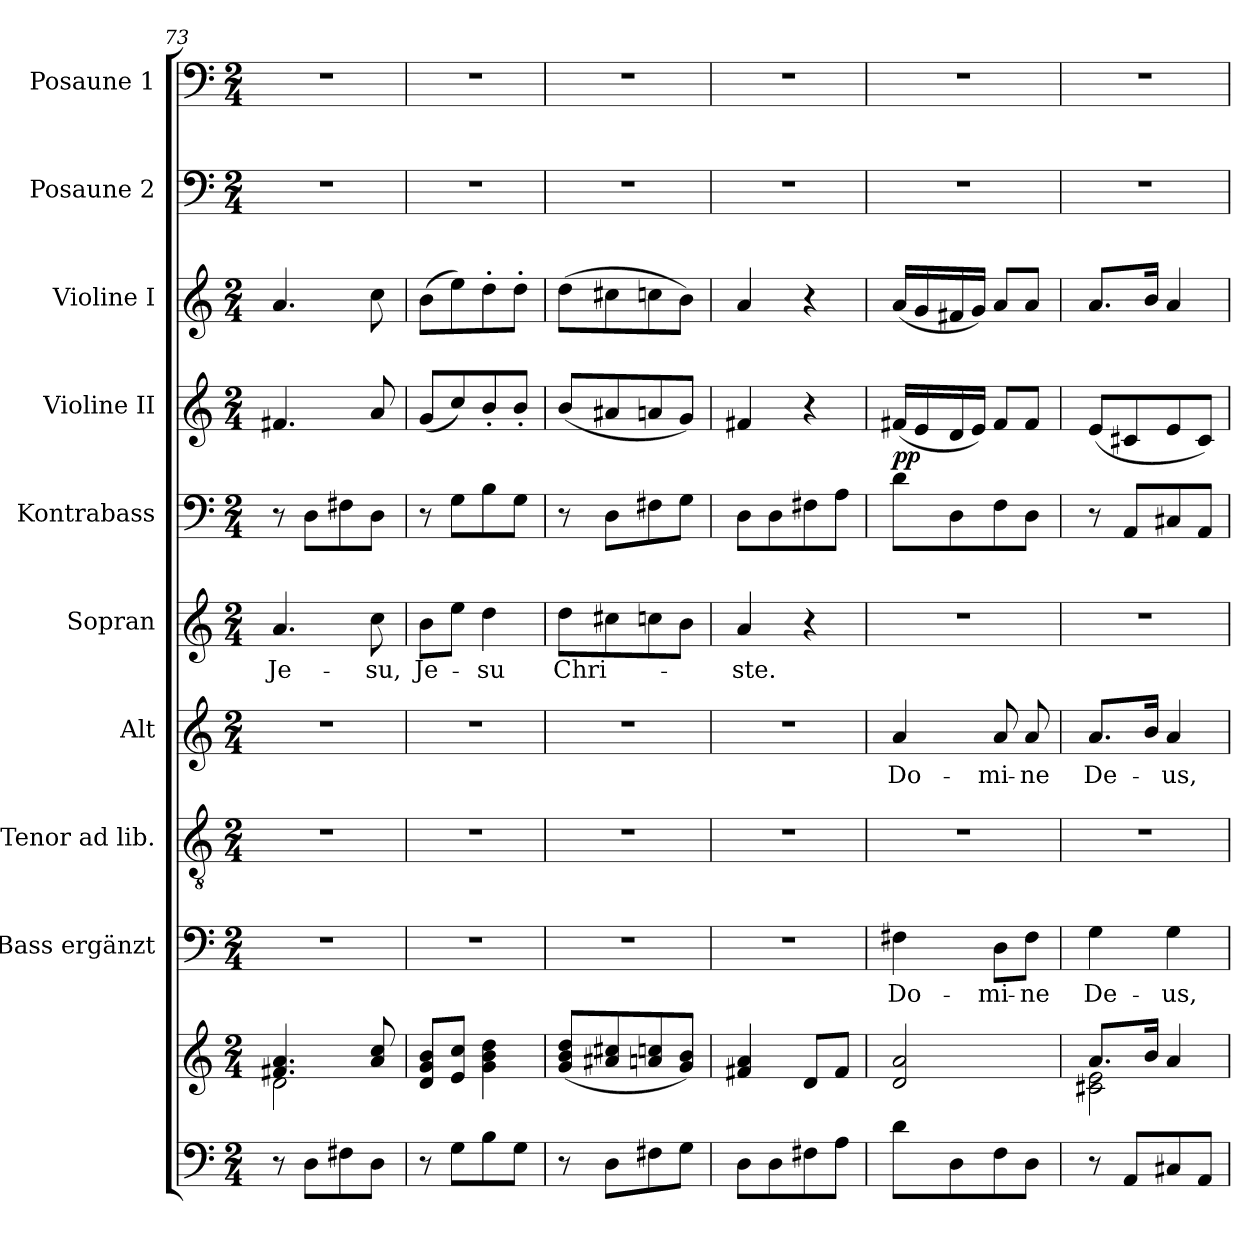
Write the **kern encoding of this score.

**kern	**kern	**kern	**text	**kern	**kern	**text	**kern	**text	**kern	**kern	**dynam	**kern	**kern	**kern
*part10	*part10	*part9	*part9	*part8	*part7	*part7	*part6	*part6	*part5	*part4	*part4	*part3	*part2	*part1
*staff11	*staff10	*staff9	*staff9	*staff8	*staff7	*staff7	*staff6	*staff6	*staff5	*staff4	*staff4	*staff3	*staff2	*staff1
*	*	*I"Bass ergänzt	*	*I"Tenor ad lib.	*I"Alt	*	*I"Sopran	*	*I"Kontrabass	*I"Violine II	*	*I"Violine I	*I"Posaune 2	*I"Posaune 1
*	*	*I'B.	*	*I'T.	*I'A.	*	*I'S.	*	*I'Kb.	*I'Vl. II	*	*I'Vl. I	*I'Pos. 2	*I'Pos. 1
*clefF4	*clefG2	*clefF4	*	*clefGv2	*clefG2	*	*clefG2	*	*clefF4	*clefG2	*	*clefG2	*clefF4	*clefF4
*	*	*	*	*	*	*	*	*	*ITrd7c12	*	*	*	*	*
*k[]	*k[]	*k[]	*	*k[]	*k[]	*	*k[]	*	*k[]	*k[]	*	*k[]	*k[]	*k[]
*C:	*C:	*C:	*	*C:	*C:	*	*C:	*	*C:	*C:	*	*C:	*C:	*C:
*M2/4	*M2/4	*M2/4	*	*M2/4	*M2/4	*	*M2/4	*	*M2/4	*M2/4	*	*M2/4	*M2/4	*M2/4
=73	=73	=73	=73	=73	=73	=73	=73	=73	=73	=73	=73	=73	=73	=73
*	*^	*	*	*	*	*	*	*	*	*	*	*	*	*
!	!	!	!	!	!	!	!	!	!LO:LY:b	!	!	!	!	!	!
8r	4.f#X/ 4.a/	2d\	2r	.	2r	2r	.	4.a/	Je-	8r	4.f#X/	.	4.a/	2r	2r
8D\L	.	.	.	.	.	.	.	.	.	8DD\L	.	.	.	.	.
8F#X\	.	.	.	.	.	.	.	.	.	8FF#X\	.	.	.	.	.
!	!	!	!	!	!	!	!	!	!LO:LY:b	!	!	!	!	!	!
8D\J	8a/ 8cc/	.	.	.	.	.	.	8cc\	-su,	8DD\J	8a/	.	8cc\	.	.
*	*v	*v	*	*	*	*	*	*	*	*	*	*	*	*	*
=74	=74	=74	=74	=74	=74	=74	=74	=74	=74	=74	=74	=74	=74	=74
!	!	!	!	!	!	!	!	!LO:LY:b	!	!	!	!	!	!
8r	8d/ 8g/ 8b/L	2r	.	2r	2r	.	8b\L	Je-	8r	(<8g/L	.	(>8b\L	2r	2r
8G\L	8e/ 8cc/J	.	.	.	.	.	8ee\J	.	8GG\L	8cc/)	.	8ee\)	.	.
!	!	!	!	!	!	!	!	!LO:LY:b	!	!	!	!	!	!
8B\	4g\ 4b\ 4dd\	.	.	.	.	.	4dd\	-su	8BB\	8b'</	.	8dd'>\	.	.
8G\J	.	.	.	.	.	.	.	.	8GG\J	8b'</J	.	8dd'>\J	.	.
=75	=75	=75	=75	=75	=75	=75	=75	=75	=75	=75	=75	=75	=75	=75
!	!	!	!	!	!	!	!	!LO:LY:b	!	!	!	!	!	!
8r	(<8g/ 8b/ 8dd/L	2r	.	2r	2r	.	8dd\L	Chri-	8r	(<8b/L	.	(>8dd\L	2r	2r
8D\L	8a#X/ 8cc#X/	.	.	.	.	.	8cc#X\	.	8DD\L	8a#X/	.	8cc#X\	.	.
8F#X\	8an/ 8ccn/	.	.	.	.	.	8ccn\	.	8FF#X\	8an/	.	8ccn\	.	.
8G\J	8g/ 8b/J)	.	.	.	.	.	8b\J	.	8GG\J	8g/J)	.	8b\J)	.	.
=76	=76	=76	=76	=76	=76	=76	=76	=76	=76	=76	=76	=76	=76	=76
!	!	!	!	!	!	!	!	!LO:LY:b	!	!	!	!	!	!
8D\L	4f#X/ 4a/	2r	.	2r	2r	.	4a/	-ste.	8DD\L	4f#X/	.	4a/	2r	2r
8D\	.	.	.	.	.	.	.	.	8DD\	.	.	.	.	.
8F#X\	8d/L	.	.	.	.	.	4r	.	8FF#X\	4r	.	4r	.	.
8A\J	8f#/J	.	.	.	.	.	.	.	8AA\J	.	.	.	.	.
!!LO:PB:g=z
=77	=77	=77	=77	=77	=77	=77	=77	=77	=77	=77	=77	=77	=77	=77
!	!	!	!LO:LY:b	!	!	!LO:LY:b	!	!	!	!	!LO:DY:b	!	!	!
8d\L	2d/ 2a/	4F#X\	Do-	2r	4a/	Do-	2r	.	8D\L	(<16f#X/LL	pp	(<16a/LL	2r	2r
.	.	.	.	.	.	.	.	.	.	16e/	.	16g/	.	.
8D\	.	.	.	.	.	.	.	.	8DD\	16d/	.	16f#X/	.	.
.	.	.	.	.	.	.	.	.	.	16e/JJ)	.	16g/JJ)	.	.
!	!	!	!LO:LY:b	!	!	!LO:LY:b	!	!	!	!	!	!	!	!
8F\	.	8D\L	-mi-	.	8a/	-mi-	.	.	8FF\	8f#/L	.	8a/L	.	.
!	!	!	!LO:LY:b	!	!	!LO:LY:b	!	!	!	!	!	!	!	!
8D\J	.	8F#\J	-ne	.	8a/	-ne	.	.	8DD\J	8f#/J	.	8a/J	.	.
=78	=78	=78	=78	=78	=78	=78	=78	=78	=78	=78	=78	=78	=78	=78
*	*^	*	*	*	*	*	*	*	*	*	*	*	*	*
!	!	!	!	!LO:LY:b	!	!	!LO:LY:b	!	!	!	!	!	!	!	!
8r	8.a/L	2c#X\ 2e\	4G\	De-	2r	8.a/L	De-	2r	.	8r	(<8e/L	.	8.a/L	2r	2r
8AA/L	.	.	.	.	.	.	.	.	.	8AAA/L	8c#X/	.	.	.	.
.	16b/Jk	.	.	.	.	16b/Jk	.	.	.	.	.	.	16b/Jk	.	.
!	!	!	!	!LO:LY:b	!	!	!LO:LY:b	!	!	!	!	!	!	!	!
8C#X/	4a/	.	4G\	-us,	.	4a/	-us,	.	.	8CC#X/	8e/	.	4a/	.	.
8AA/J	.	.	.	.	.	.	.	.	.	8AAA/J	8c#/J)	.	.	.	.
*	*v	*v	*	*	*	*	*	*	*	*	*	*	*	*	*
=	=	=	=	=	=	=	=	=	=	=	=	=	=	=
*-	*-	*-	*-	*-	*-	*-	*-	*-	*-	*-	*-	*-	*-	*-
